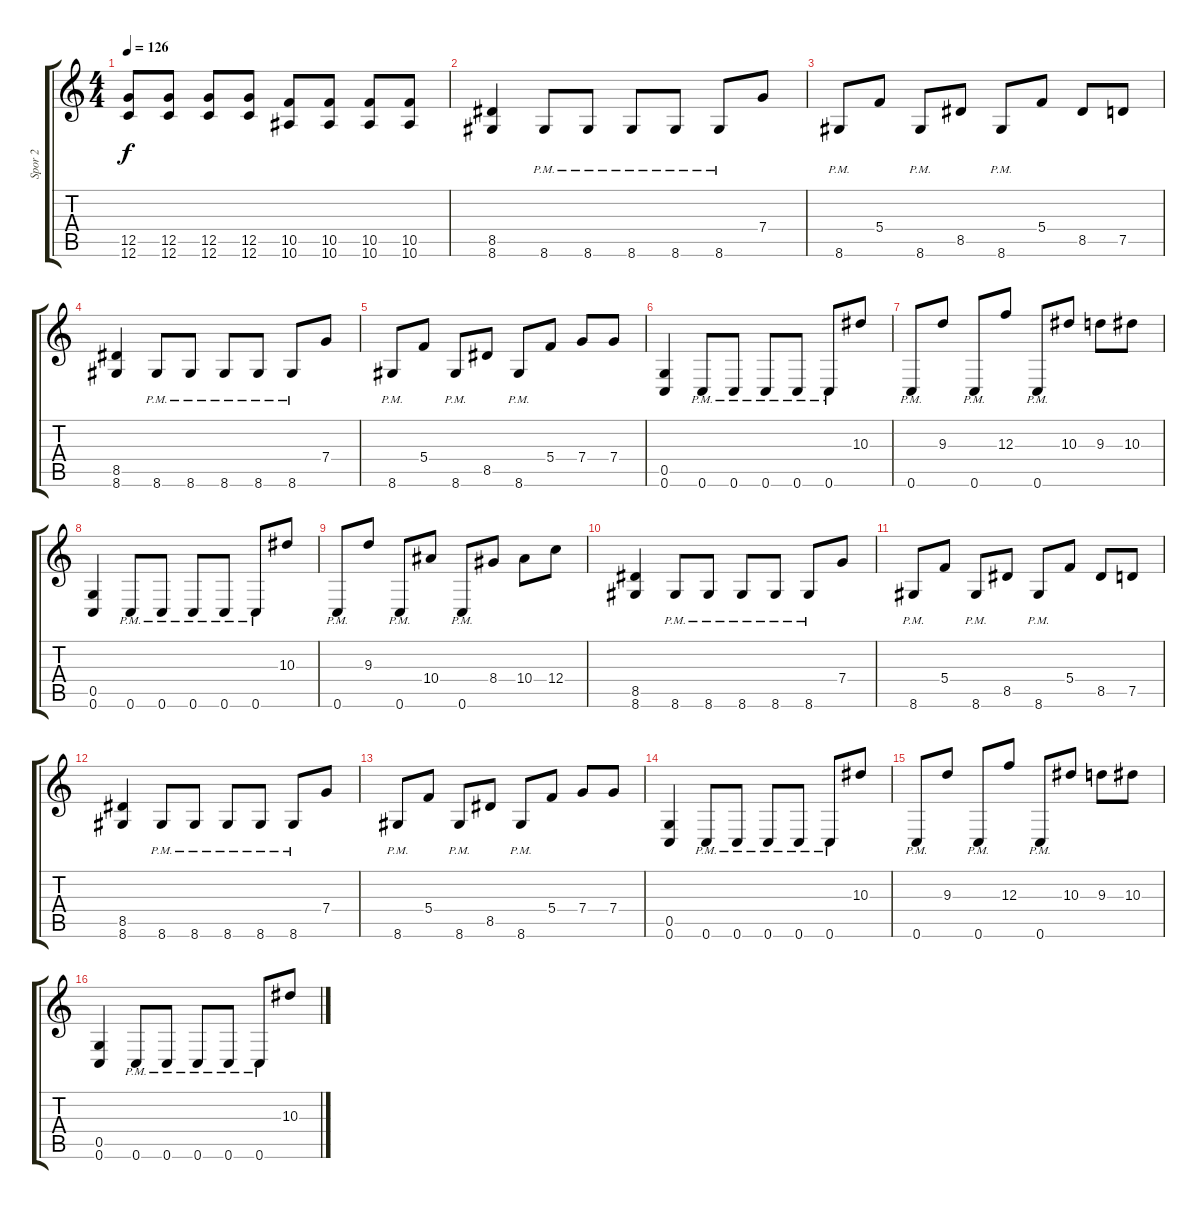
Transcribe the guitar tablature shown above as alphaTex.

\track ("Spor 2" "Spor 2") {instrument distortionguitar}
\staff {score tabs}
\tuning (D4 A3 F3 C3 G2 C2) {hide}
\ts (4 4)
\tempo 126
\clef g2
\ks c
(12.5 12.6).8{dy f} (12.5 12.6).8 (12.5 12.6).8 (12.5 12.6).8 (10.5 10.6).8 (10.5 10.6).8 (10.5 10.6).8 (10.5 10.6).8 |
(8.5 8.6).4{volume 13} 8.6{pm}.8 8.6{pm}.8 8.6{pm}.8 8.6{pm}.8 8.6{pm}.8 7.4.8 |
8.6{pm}.8 5.4.8 8.6{pm}.8 8.5.8 8.6{pm}.8 5.4.8 8.5.8 7.5.8 |
(8.5 8.6).4 8.6{pm}.8 8.6{pm}.8 8.6{pm}.8 8.6{pm}.8 8.6{pm}.8 7.4.8 |
8.6{pm}.8 5.4.8 8.6{pm}.8 8.5.8 8.6{pm}.8 5.4.8 7.4.8 7.4.8 |
(0.5 0.6).4 0.6{pm}.8 0.6{pm}.8 0.6{pm}.8 0.6{pm}.8 0.6{pm}.8 10.3.8 |
0.6{pm}.8 9.3.8 0.6{pm}.8 12.3.8 0.6{pm}.8 10.3.8 9.3.8 10.3.8 |
(0.5 0.6).4 0.6{pm}.8 0.6{pm}.8 0.6{pm}.8 0.6{pm}.8 0.6{pm}.8 10.3.8 |
0.6{pm}.8 9.3.8 0.6{pm}.8 10.4.8 0.6{pm}.8 8.4.8 10.4.8 12.4.8 |
(8.5 8.6).4 8.6{pm}.8 8.6{pm}.8 8.6{pm}.8 8.6{pm}.8 8.6{pm}.8 7.4.8 |
8.6{pm}.8 5.4.8 8.6{pm}.8 8.5.8 8.6{pm}.8 5.4.8 8.5.8 7.5.8 |
(8.5 8.6).4 8.6{pm}.8 8.6{pm}.8 8.6{pm}.8 8.6{pm}.8 8.6{pm}.8 7.4.8 |
8.6{pm}.8 5.4.8 8.6{pm}.8 8.5.8 8.6{pm}.8 5.4.8 7.4.8 7.4.8 |
(0.5 0.6).4 0.6{pm}.8 0.6{pm}.8 0.6{pm}.8 0.6{pm}.8 0.6{pm}.8 10.3.8 |
0.6{pm}.8 9.3.8 0.6{pm}.8 12.3.8 0.6{pm}.8 10.3.8 9.3.8 10.3.8 |
(0.5 0.6).4 0.6{pm}.8 0.6{pm}.8 0.6{pm}.8 0.6{pm}.8 0.6{pm}.8 10.3.8
